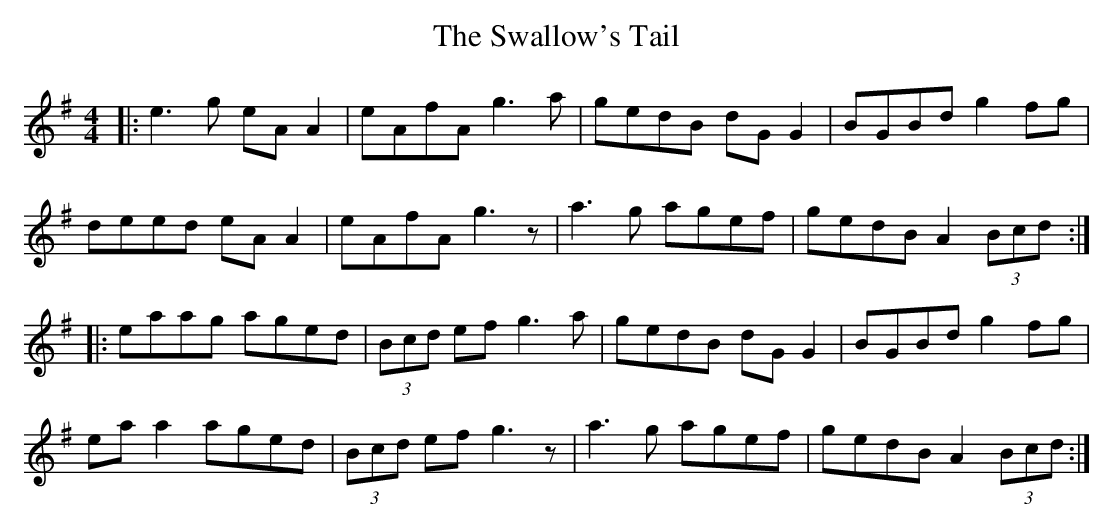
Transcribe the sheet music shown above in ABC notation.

X:1
T: The Swallow's Tail
M: 4/4
L: 1/8
K: Ador
|:e3g eA A2|eAfA g3a|gedB dG G2|BGBd g2fg|
deed eA A2|eAfA g3z|a3g agef|gedB A2 (3Bcd:|
|:eaag aged|(3Bcd ef g3a|gedB dG G2|BGBd g2 fg|
ea a2 aged|(3Bcd ef g3z|a3g agef|gedB A2 (3Bcd:|
